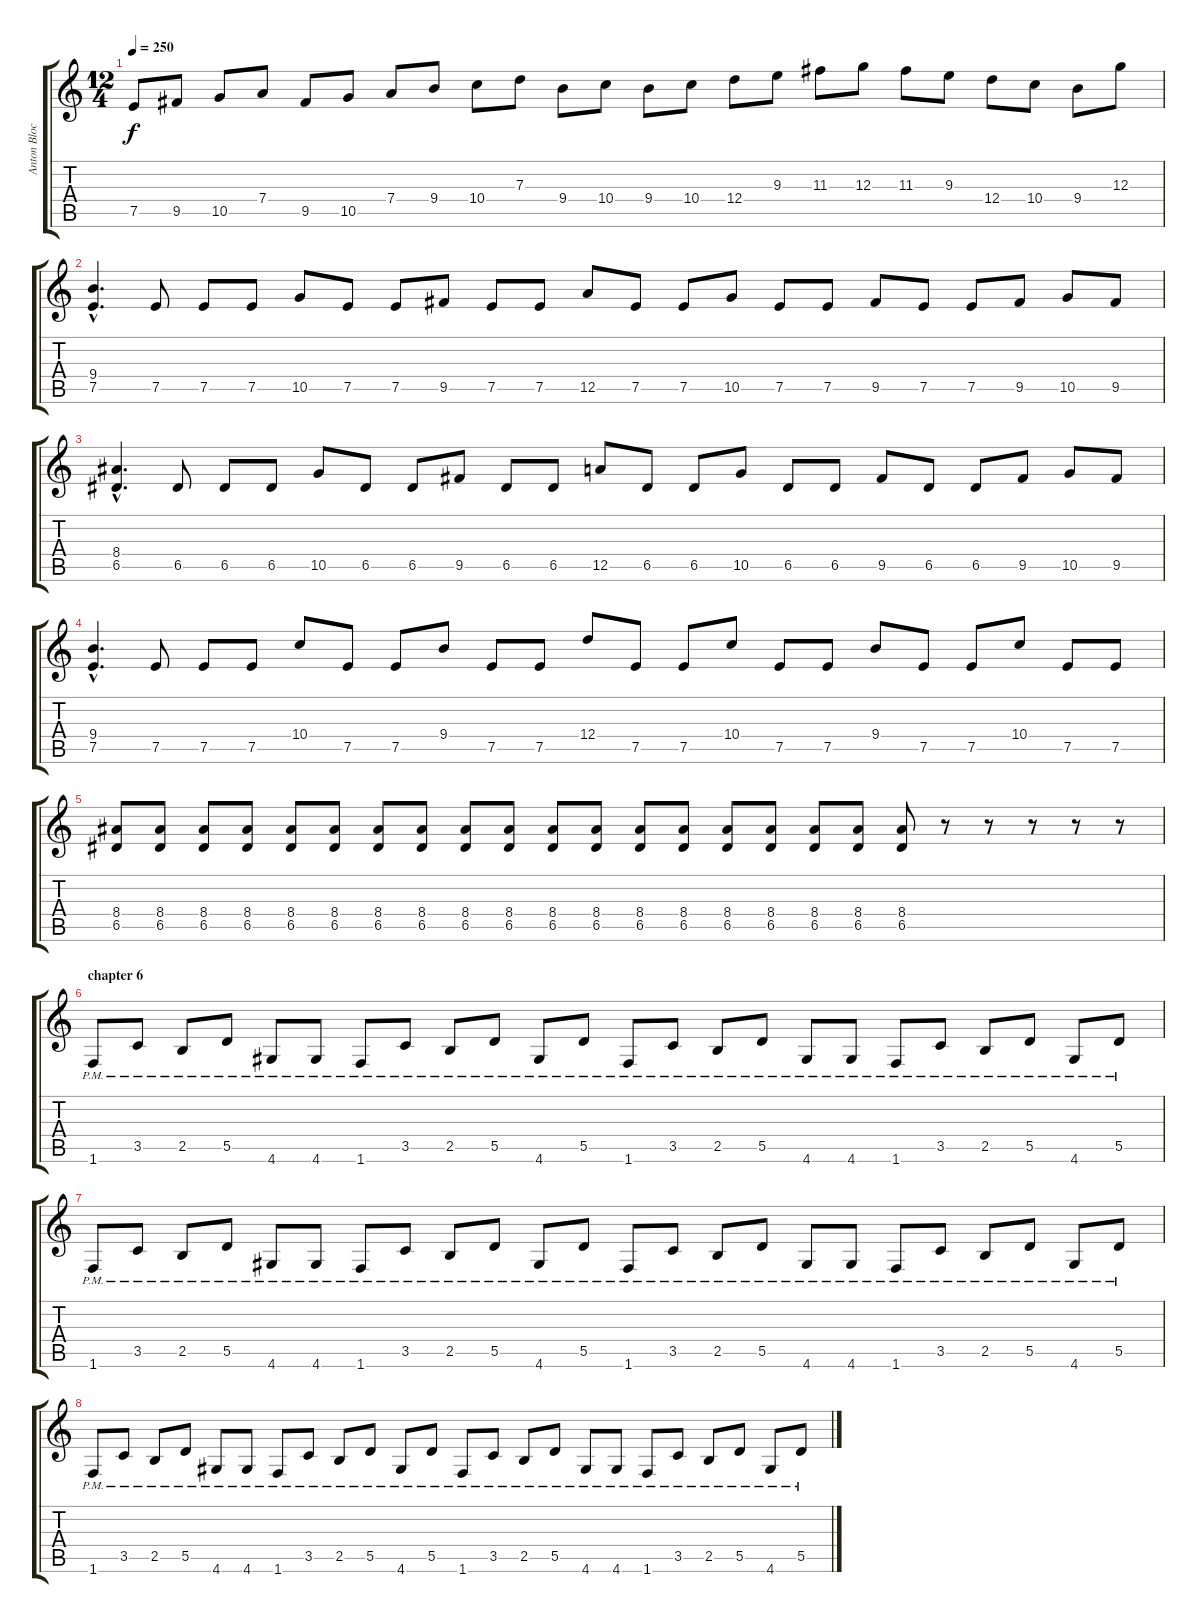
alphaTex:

\track ("Anton Blochin guitar" "Anton Bloc") {instrument overdrivenguitar}
\staff {score tabs}
\tuning (E4 B3 G3 D3 A2 E2) {hide}
\ts (12 4)
\tempo 250
\clef g2
\ks c
7.5.8{dy f} 9.5.8 10.5.8 7.4.8 9.5.8 10.5.8 7.4.8 9.4.8 10.4.8 7.3.8 9.4.8 10.4.8 9.4.8 10.4.8 12.4.8 9.3.8 11.3.8 12.3.8 11.3.8 9.3.8 12.4.8 10.4.8 9.4.8 12.3.8 |
(9.4{hac} 7.5{hac}).4{d} 7.5.8 7.5.8 7.5.8 10.5.8 7.5.8 7.5.8 9.5.8 7.5.8 7.5.8 12.5.8 7.5.8 7.5.8 10.5.8 7.5.8 7.5.8 9.5.8 7.5.8 7.5.8 9.5.8 10.5.8 9.5.8 |
(8.4{hac} 6.5{hac}).4{d} 6.5.8 6.5.8 6.5.8 10.5.8 6.5.8 6.5.8 9.5.8 6.5.8 6.5.8 12.5.8 6.5.8 6.5.8 10.5.8 6.5.8 6.5.8 9.5.8 6.5.8 6.5.8 9.5.8 10.5.8 9.5.8 |
(9.4{hac} 7.5{hac}).4{d} 7.5.8 7.5.8 7.5.8 10.4.8 7.5.8 7.5.8 9.4.8 7.5.8 7.5.8 12.4.8 7.5.8 7.5.8 10.4.8 7.5.8 7.5.8 9.4.8 7.5.8 7.5.8 10.4.8 7.5.8 7.5.8 |
(8.4 6.5).8 (8.4 6.5).8 (8.4 6.5).8 (8.4 6.5).8 (8.4 6.5).8 (8.4 6.5).8 (8.4 6.5).8 (8.4 6.5).8 (8.4 6.5).8 (8.4 6.5).8 (8.4 6.5).8 (8.4 6.5).8 (8.4 6.5).8 (8.4 6.5).8 (8.4 6.5).8 (8.4 6.5).8 (8.4 6.5).8 (8.4 6.5).8 (8.4 6.5).8 r.8 r.8 r.8 r.8 r.8 |
\section ("" "chapter 6")
1.6{pm}.8 3.5{pm}.8 2.5{pm}.8 5.5{pm}.8 4.6{pm}.8 4.6{pm}.8 1.6{pm}.8 3.5{pm}.8 2.5{pm}.8 5.5{pm}.8 4.6{pm}.8 5.5{pm}.8 1.6{pm}.8 3.5{pm}.8 2.5{pm}.8 5.5{pm}.8 4.6{pm}.8 4.6{pm}.8 1.6{pm}.8 3.5{pm}.8 2.5{pm}.8 5.5{pm}.8 4.6{pm}.8 5.5{pm}.8 |
1.6{pm}.8 3.5{pm}.8 2.5{pm}.8 5.5{pm}.8 4.6{pm}.8 4.6{pm}.8 1.6{pm}.8 3.5{pm}.8 2.5{pm}.8 5.5{pm}.8 4.6{pm}.8 5.5{pm}.8 1.6{pm}.8 3.5{pm}.8 2.5{pm}.8 5.5{pm}.8 4.6{pm}.8 4.6{pm}.8 1.6{pm}.8 3.5{pm}.8 2.5{pm}.8 5.5{pm}.8 4.6{pm}.8 5.5{pm}.8 |
1.6{pm}.8 3.5{pm}.8 2.5{pm}.8 5.5{pm}.8 4.6{pm}.8 4.6{pm}.8 1.6{pm}.8 3.5{pm}.8 2.5{pm}.8 5.5{pm}.8 4.6{pm}.8 5.5{pm}.8 1.6{pm}.8 3.5{pm}.8 2.5{pm}.8 5.5{pm}.8 4.6{pm}.8 4.6{pm}.8 1.6{pm}.8 3.5{pm}.8 2.5{pm}.8 5.5{pm}.8 4.6{pm}.8 5.5{pm}.8
